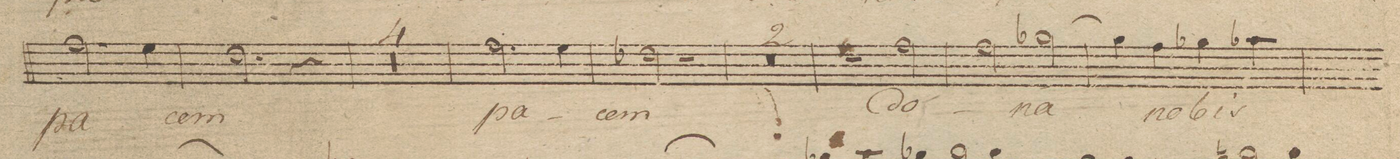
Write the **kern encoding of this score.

**kern	**text	**dynam
*I"Alto Solo	*	*
*clefC3	*	*
*k[cnfngn]	*	*
*met(c|)	*	*
*M2/2	*	*
2.g\	pa-	.
4f\	.	.
=196	=196	=196
2.e\	-cem	.
4r	.	.
=197	=197	=197
00r	.	.
=198	=198	=198
=199	=199	=199
=200	=200	=200
=201	=201	=201
2.g\	pa-	.
4f\	.	.
=202	=202	=202
2e-X\	-cem	.
2r	.	.
=203	=203	=203
0r	.	.
=204	=204	=204
=205	=205	=205
2r	.	.
2g\	do-	.
=206	=206	=206
2g\	.	.
[2a-X\	-na	.
=207	=207	=207
4a-\]	.	.
4g\	no-	.
4a-X\	-bis	.
4b-X\	.	.
=208	=208	=208
*-	*-	*-
